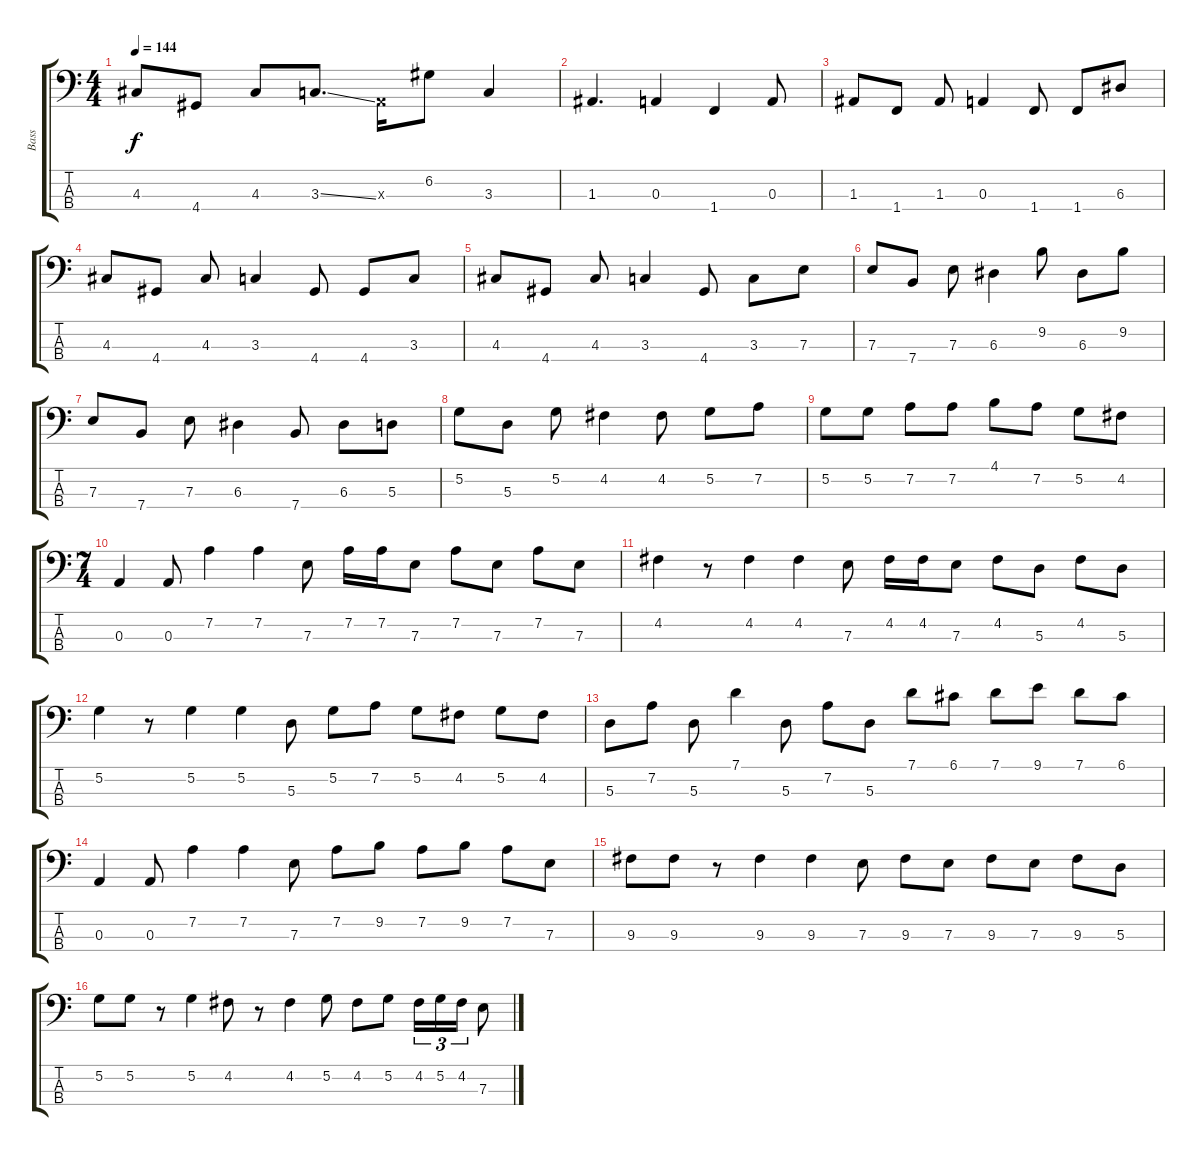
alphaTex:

\track ("Bass" "Bass") {instrument electricbassfinger}
\staff {score tabs}
\tuning (G2 D2 A1 E1) {hide}
\ts (4 4)
\tempo 144
\clef f4
\ks c
4.3.8{dy f} 4.4.8 4.3.8 3.3{ss}.8{d} 0.3{x}.16 6.2.8 3.3.4 |
1.3.4{d} 0.3.4 1.4.4 0.3.8 |
1.3.8 1.4.8 1.3.8 0.3.4 1.4.8 1.4.8 6.3.8 |
4.3.8 4.4.8 4.3.8 3.3.4 4.4.8 4.4.8 3.3.8 |
4.3.8 4.4.8 4.3.8 3.3.4 4.4.8 3.3.8 7.3.8 |
7.3.8 7.4.8 7.3.8 6.3.4 9.2.8 6.3.8 9.2.8 |
7.3.8 7.4.8 7.3.8 6.3.4 7.4.8 6.3.8 5.3.8 |
5.2.8 5.3.8 5.2.8 4.2.4 4.2.8 5.2.8 7.2.8 |
5.2.8 5.2.8 7.2.8 7.2.8 4.1.8 7.2.8 5.2.8 4.2.8 |
\ts (7 4)
0.3.4 0.3.8 7.2.4 7.2.4 7.3.8 7.2.16 7.2.16 7.3.8 7.2.8 7.3.8 7.2.8 7.3.8 |
4.2.4 r.8 4.2.4 4.2.4 7.3.8 4.2.16 4.2.16 7.3.8 4.2.8 5.3.8 4.2.8 5.3.8 |
5.2.4 r.8 5.2.4 5.2.4 5.3.8 5.2.8 7.2.8 5.2.8 4.2.8 5.2.8 4.2.8 |
5.3.8 7.2.8 5.3.8 7.1.4 5.3.8 7.2.8 5.3.8 7.1.8 6.1.8 7.1.8 9.1.8 7.1.8 6.1.8 |
0.3.4 0.3.8 7.2.4 7.2.4 7.3.8 7.2.8 9.2.8 7.2.8 9.2.8 7.2.8 7.3.8 |
9.3.8 9.3.8 r.8 9.3.4 9.3.4 7.3.8 9.3.8 7.3.8 9.3.8 7.3.8 9.3.8 5.3.8 |
5.2.8 5.2.8 r.8 5.2.4 4.2.8 r.8 4.2.4 5.2.8 4.2.8 5.2.8 4.2.16{tu (3 2)} 5.2.16{tu (3 2)} 4.2.16{tu (3 2)} 7.3.8
